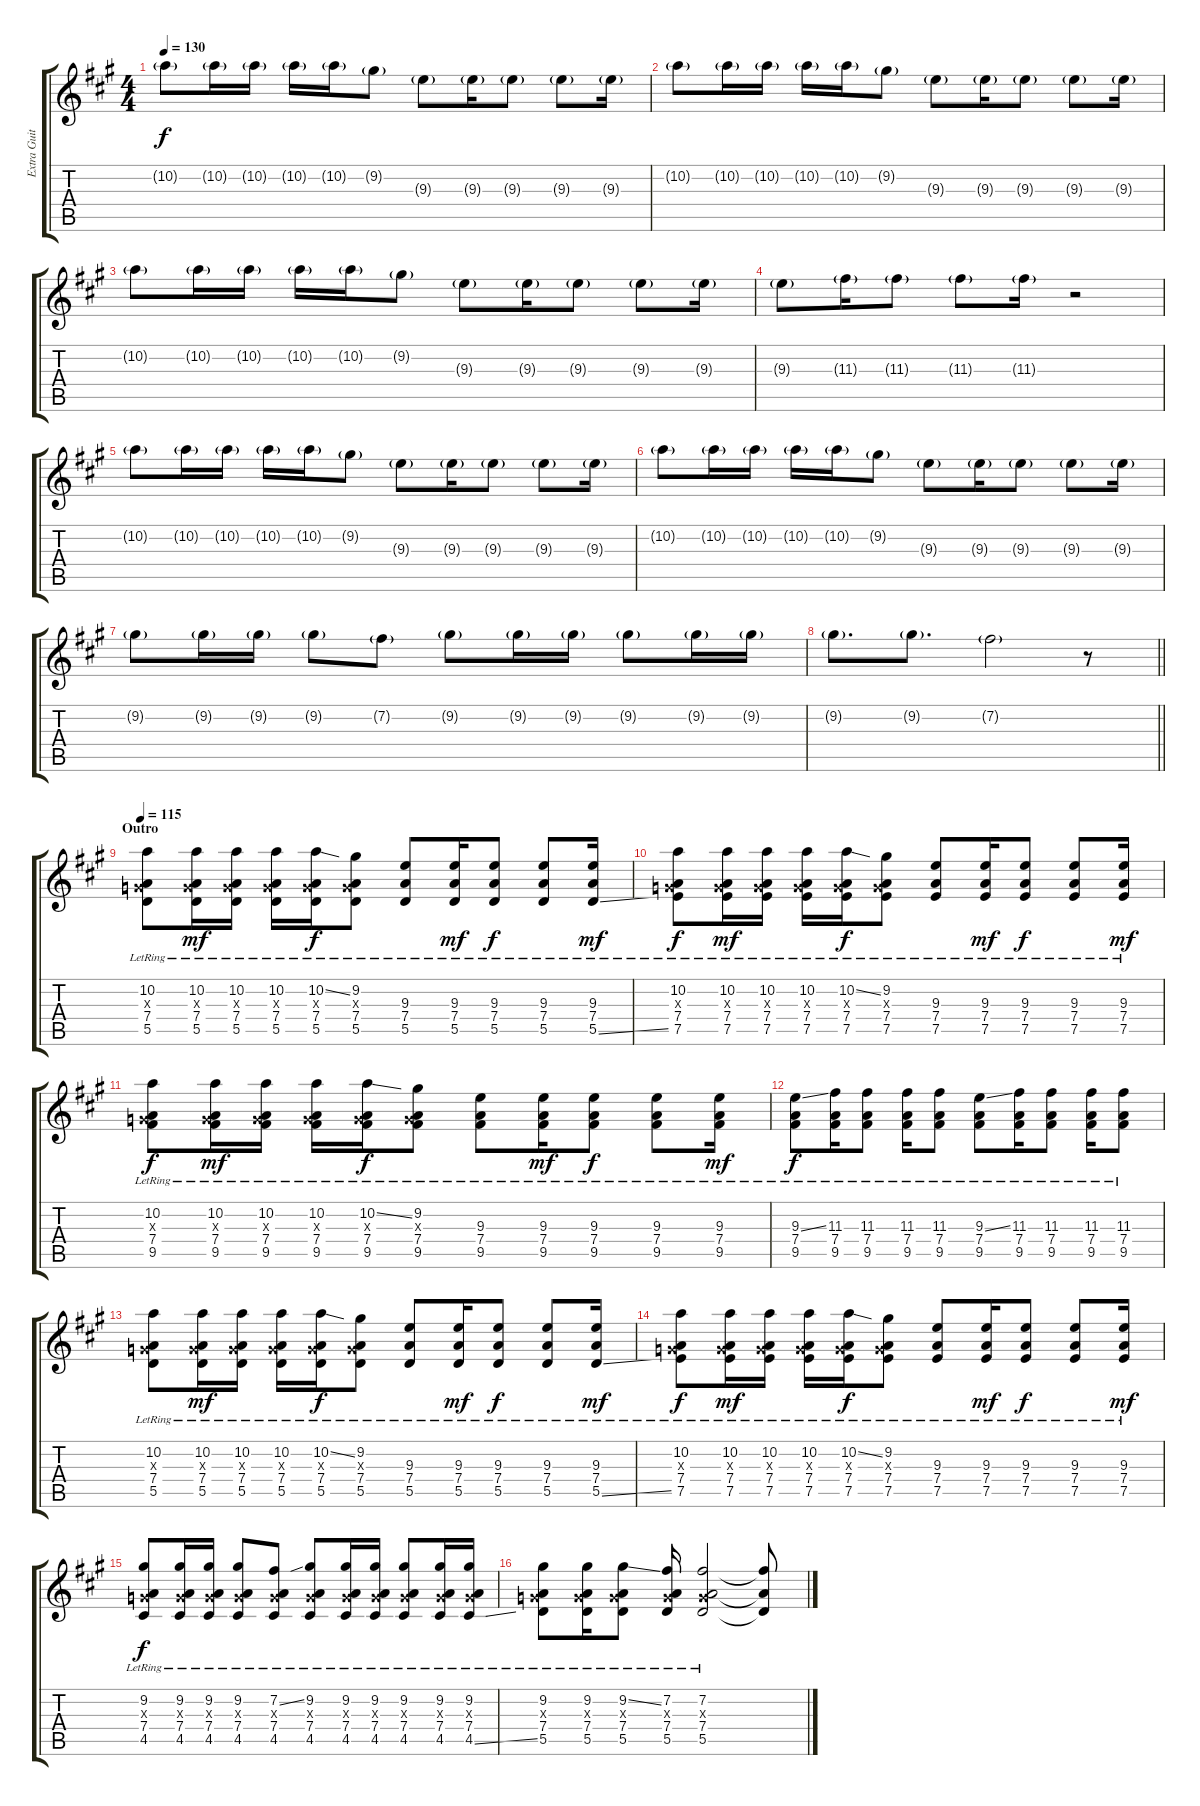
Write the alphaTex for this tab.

\track ("Extra Guitar" "Extra Guit") {instrument distortionguitar}
\staff {score tabs}
\tuning (E4 B3 G3 D3 A2 E2) {hide}
\ts (4 4)
\tempo 130
\clef g2
\ks a
10.2{g}.8{dy f} 10.2{g}.16 10.2{g}.16 10.2{g}.16 10.2{g}.16 9.2{g}.8 9.3{g}.8 9.3{g}.16 9.3{g}.8 9.3{g}.8 9.3{g}.16 |
10.2{g}.8 10.2{g}.16 10.2{g}.16 10.2{g}.16 10.2{g}.16 9.2{g}.8 9.3{g}.8 9.3{g}.16 9.3{g}.8 9.3{g}.8 9.3{g}.16 |
10.2{g}.8 10.2{g}.16 10.2{g}.16 10.2{g}.16 10.2{g}.16 9.2{g}.8 9.3{g}.8 9.3{g}.16 9.3{g}.8 9.3{g}.8 9.3{g}.16 |
9.3{g}.8 11.3{g}.16 11.3{g}.8 11.3{g}.8 11.3{g}.16 r.2 |
10.2{g}.8 10.2{g}.16 10.2{g}.16 10.2{g}.16 10.2{g}.16 9.2{g}.8 9.3{g}.8 9.3{g}.16 9.3{g}.8 9.3{g}.8 9.3{g}.16 |
10.2{g}.8 10.2{g}.16 10.2{g}.16 10.2{g}.16 10.2{g}.16 9.2{g}.8 9.3{g}.8 9.3{g}.16 9.3{g}.8 9.3{g}.8 9.3{g}.16 |
9.2{g}.8 9.2{g}.16 9.2{g}.16 9.2{g}.8 7.2{g}.8 9.2{g}.8 9.2{g}.16 9.2{g}.16 9.2{g}.8 9.2{g}.16 9.2{g}.16 |
\barLineRight lightlight
9.2{g}.8{d} 9.2{g}.8{d} 7.2{g}.2 r.8 |
\section ("" "Outro")
\tempo 115
(10.2{lr} 0.3{x} 7.4{lr} 5.5{lr}).8{volume 7 balance 9 instrument electricguitarjazz} (10.2{lr} 0.3{x} 7.4{lr} 5.5{lr}).16{dy mf} (10.2{lr} 0.3{x} 7.4{lr} 5.5{lr}).16 (10.2{lr} 0.3{x} 7.4{lr} 5.5{lr}).16 (10.2{ss lr} 0.3{x} 7.4{lr} 5.5{lr}).16{dy f} (9.2 0.3{x} 7.4{lr} 5.5{lr}).8 (9.3{lr} 7.4{lr} 5.5{lr}).8 (9.3{lr} 7.4{lr} 5.5{lr}).16{dy mf} (9.3{lr} 7.4{lr} 5.5{lr}).8{dy f} (9.3{lr} 7.4{lr} 5.5{lr}).8 (9.3{lr} 7.4{lr} 5.5{ss lr}).16{dy mf} |
(10.2{lr} 0.3{x} 7.4{lr} 7.5{lr}).8{dy f} (10.2{lr} 0.3{x} 7.4{lr} 7.5{lr}).16{dy mf} (10.2{lr} 0.3{x} 7.4{lr} 7.5{lr}).16 (10.2{lr} 0.3{x} 7.4{lr} 7.5{lr}).16 (10.2{ss lr} 0.3{x} 7.4{lr} 7.5{lr}).16{dy f} (9.2 0.3{x} 7.4{lr} 7.5{lr}).8 (9.3{lr} 7.4{lr} 7.5{lr}).8 (9.3{lr} 7.4{lr} 7.5{lr}).16{dy mf} (9.3{lr} 7.4{lr} 7.5{lr}).8{dy f} (9.3{lr} 7.4{lr} 7.5{lr}).8 (9.3{lr} 7.4{lr} 7.5{lr}).16{dy mf} |
(10.2{lr} 0.3{x} 7.4{lr} 9.5{lr}).8{dy f} (10.2{lr} 0.3{x} 7.4{lr} 9.5{lr}).16{dy mf} (10.2{lr} 0.3{x} 7.4{lr} 9.5{lr}).16 (10.2{lr} 0.3{x} 7.4{lr} 9.5{lr}).16 (10.2{ss lr} 0.3{x} 7.4{lr} 9.5{lr}).16{dy f} (9.2 0.3{x} 7.4{lr} 9.5{lr}).8 (9.3 7.4{lr} 9.5{lr}).8 (9.3 7.4{lr} 9.5{lr}).16{dy mf} (9.3 7.4{lr} 9.5{lr}).8{dy f} (9.3 7.4{lr} 9.5{lr}).8 (9.3 7.4{lr} 9.5{lr}).16{dy mf} |
(9.3{ss lr} 7.4{lr} 9.5{lr}).8{dy f} (11.3{lr} 7.4{lr} 9.5{lr}).16 (11.3{lr} 7.4{lr} 9.5{lr}).8 (11.3{lr} 7.4{lr} 9.5{lr}).16 (11.3{lr} 7.4{lr} 9.5{lr}).8 (9.3{ss lr} 7.4{lr} 9.5{lr}).8 (11.3{lr} 7.4{lr} 9.5{lr}).16 (11.3{lr} 7.4{lr} 9.5{lr}).8 (11.3{lr} 7.4{lr} 9.5{lr}).16 (11.3{lr} 7.4{lr} 9.5{lr}).8 |
(10.2{lr} 0.3{x} 7.4{lr} 5.5{lr}).8 (10.2{lr} 0.3{x} 7.4{lr} 5.5{lr}).16{dy mf} (10.2{lr} 0.3{x} 7.4{lr} 5.5{lr}).16 (10.2{lr} 0.3{x} 7.4{lr} 5.5{lr}).16 (10.2{ss lr} 0.3{x} 7.4{lr} 5.5{lr}).16{dy f} (9.2 0.3{x} 7.4{lr} 5.5{lr}).8 (9.3{lr} 7.4{lr} 5.5{lr}).8 (9.3{lr} 7.4{lr} 5.5{lr}).16{dy mf} (9.3{lr} 7.4{lr} 5.5{lr}).8{dy f} (9.3{lr} 7.4{lr} 5.5{lr}).8 (9.3{lr} 7.4{lr} 5.5{ss lr}).16{dy mf} |
(10.2{lr} 0.3{x} 7.4{lr} 7.5{lr}).8{dy f} (10.2{lr} 0.3{x} 7.4{lr} 7.5{lr}).16{dy mf} (10.2{lr} 0.3{x} 7.4{lr} 7.5{lr}).16 (10.2{lr} 0.3{x} 7.4{lr} 7.5{lr}).16 (10.2{ss lr} 0.3{x} 7.4{lr} 7.5{lr}).16{dy f} (9.2 0.3{x} 7.4{lr} 7.5{lr}).8 (9.3{lr} 7.4{lr} 7.5{lr}).8 (9.3{lr} 7.4{lr} 7.5{lr}).16{dy mf} (9.3{lr} 7.4{lr} 7.5{lr}).8{dy f} (9.3{lr} 7.4{lr} 7.5{lr}).8 (9.3{lr} 7.4{lr} 7.5{lr}).16{dy mf} |
(9.2{lr} 0.3{x} 7.4{lr} 4.5{lr}).8{dy f} (9.2{lr} 0.3{x} 7.4{lr} 4.5{lr}).16 (9.2{lr} 0.3{x} 7.4{lr} 4.5{lr}).16 (9.2{lr} 0.3{x} 7.4{lr} 4.5{lr}).8 (7.2{ss lr} 0.3{x} 7.4{lr} 4.5{lr}).8 (9.2{lr} 0.3{x} 7.4{lr} 4.5{lr}).8 (9.2{lr} 0.3{x} 7.4{lr} 4.5{lr}).16 (9.2{lr} 0.3{x} 7.4{lr} 4.5{lr}).16 (9.2{lr} 0.3{x} 7.4{lr} 4.5{lr}).8 (9.2{lr} 0.3{x} 7.4{lr} 4.5{lr}).16 (9.2{lr} 0.3{x} 7.4{lr} 4.5{ss lr}).16 |
(9.2{lr} 0.3{x} 7.4{lr} 5.5{lr}).8 (9.2{lr} 0.3{x} 7.4{lr} 5.5{lr}).16 (9.2{ss lr} 0.3{x} 7.4{lr} 5.5{lr}).8 (7.2{lr} 0.3{x} 7.4{lr} 5.5{lr}).16 (7.2{lr} 0.3{x} 7.4{lr} 5.5{lr}).2 (7.2{t} 7.4{t} 5.5{t}).8
